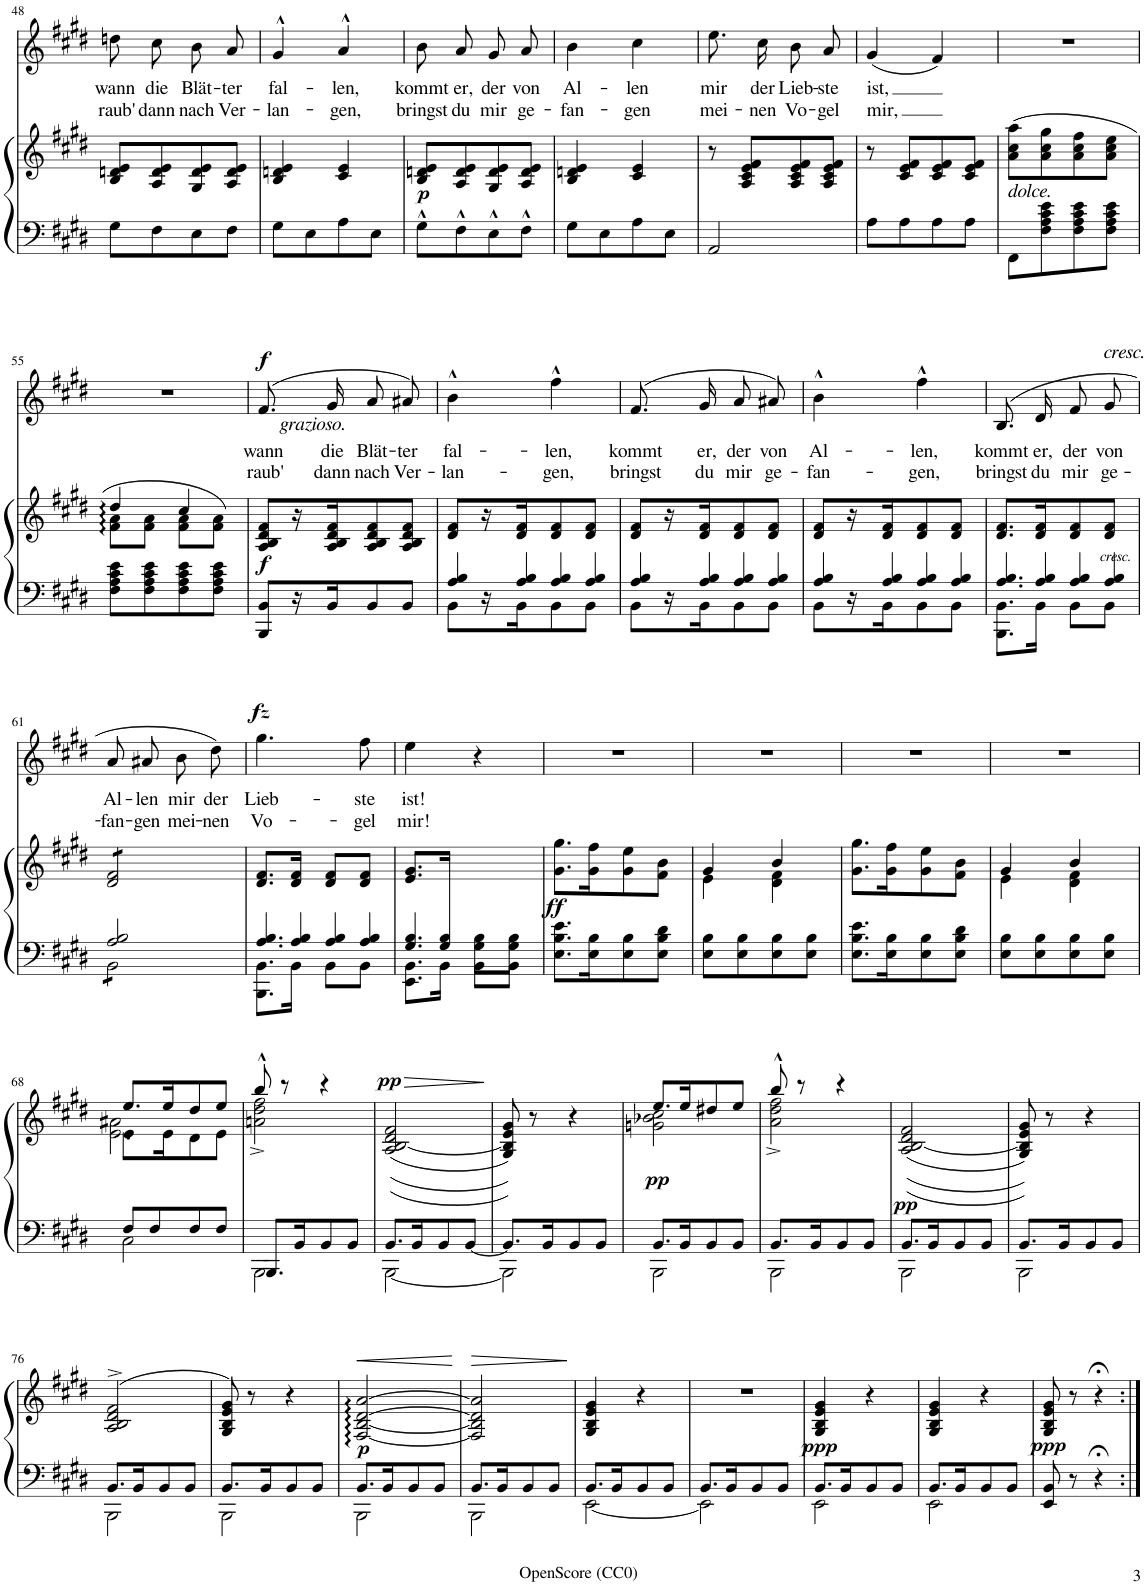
**kern	**kern	**dynam	**kern	**text	**text	**dynam
*part2	*part2	*part2	*part1	*part1	*part1	*part1
*staff3	*staff2	*staff2/3	*staff1	*staff1	*staff1	*staff1
*I"Pianoforte	*	*	*I"Singstimme Voice	*	*	*
*I'Pno	*	*	*	*	*	*
!!LO:PB:g=z
*clefF4	*clefG2	*	*clefG2	*	*	*
*k[f#c#g#d#]	*k[f#c#g#d#]	*	*k[f#c#g#d#]	*	*	*
*M2/4	*M2/4	*	*M2/4	*	*	*
=48	=48	=48	=48	=48	=48	=48
!	!	!	!	!LO:LY:b	!LO:LY:b	!
8G#\L	8B/ 8dn/ 8e/L	.	8ddn\L	wann	raub'	.
!	!	!	!	!LO:LY:b	!LO:LY:b	!
8F#\	8A/ 8d/ 8e/	.	8cc#\J	die	dann	.
!	!	!	!	!LO:LY:b	!LO:LY:b	!
8E\	8G#/ 8d/ 8e/	.	8b/L	Blät-	nach	.
!	!	!	!	!LO:LY:b	!LO:LY:b	!
8F#\J	8A/ 8d/ 8e/J	.	8a/J	-ter	Ver-	.
=49	=49	=49	=49	=49	=49	=49
!	!	!	!	!LO:LY:b	!LO:LY:b	!
8G#\L	4B/ 4dn/ 4e/	.	4g#^^/	fal-	-lan-	.
8E\	.	.	.	.	.	.
!	!	!	!	!LO:LY:b	!LO:LY:b	!
8A\	4c#/ 4e/	.	4a^^/	-len,	-gen,	.
8E\J	.	.	.	.	.	.
=50	=50	=50	=50	=50	=50	=50
!	!	!LO:DY:b	!	!LO:LY:b	!LO:LY:b	!
8G#^^\L	8B/ 8dn/ 8e/L	p	8b/L	kommt	bringst	.
!	!	!	!	!LO:LY:b	!LO:LY:b	!
8F#^^\	8A/ 8d/ 8e/	.	8a/J	er,	du	.
!	!	!	!	!LO:LY:b	!LO:LY:b	!
8E^^\	8G#/ 8d/ 8e/	.	8g#/L	der	mir	.
!	!	!	!	!LO:LY:b	!LO:LY:b	!
8F#^^\J	8A/ 8d/ 8e/J	.	8a/J	von	ge-	.
=51	=51	=51	=51	=51	=51	=51
!	!	!	!	!LO:LY:b	!LO:LY:b	!
8G#\L	4B/ 4dn/ 4e/	.	4b\	Al-	-fan-	.
8E\	.	.	.	.	.	.
!	!	!	!	!LO:LY:b	!LO:LY:b	!
8A\	4c#/ 4e/	.	4cc#\	-len	-gen	.
8E\J	.	.	.	.	.	.
=52	=52	=52	=52	=52	=52	=52
!	!	!	!	!LO:LY:b	!LO:LY:b	!
2AA/	8r	.	8.ee\L	mir	mei-	.
.	8A/ 8c#/ 8e/ 8f#/L	.	.	.	.	.
!	!	!	!	!LO:LY:b	!LO:LY:b	!
.	.	.	16cc#\Jk	der	-nen	.
!	!	!	!	!LO:LY:b	!LO:LY:b	!
.	8A/ 8c#/ 8e/ 8f#/	.	8b/L	Lieb-	Vo-	.
!	!	!	!	!LO:LY:b	!LO:LY:b	!
.	8A/ 8c#/ 8e/ 8f#/J	.	8a/J	-ste	-gel	.
=53	=53	=53	=53	=53	=53	=53
!	!	!	!	!LO:LY:b	!LO:LY:b	!
8A\L	8r	.	(4g#/	ist,	mir,	.
8A\	8c#/ 8e/ 8f#/L	.	.	.	.	.
8A\	8c#/ 8e/ 8f#/	.	4f#/)	.	.	.
8A\J	8c#/ 8e/ 8f#/J	.	.	.	.	.
=54	=54	=54	=54	=54	=54	=54
!	!LO:TX:b:i:t=dolce.	!	!	!	!	!
8FF#\L	(8a\ 8cc#\ 8aa\L	.	2r	.	.	.
8F#\ 8A\ 8c#\ 8e\	8a\ 8cc#\ 8gg#\	.	.	.	.	.
8F#\ 8A\ 8c#\ 8e\	8a\ 8cc#\ 8ff#\	.	.	.	.	.
8F#\ 8A\ 8c#\ 8e\J	8a\ 8cc#\ 8ee\J	.	.	.	.	.
!!LO:LB:g=z
=55	=55	=55	=55	=55	=55	=55
*	*^	*	*	*	*	*
8F#\ 8A\ 8c#\ 8e\L	8f#\ 8a\L	4dd#/	.	2r	.	.	.
8F#\ 8A\ 8c#\ 8e\	8f#\ 8a\J	.	.	.	.	.	.
8F#\ 8A\ 8c#\ 8e\	8f#\ 8a\L	4cc#/	.	.	.	.	.
8F#\ 8A\ 8c#\ 8e\J	8f#\ 8a\J)	.	.	.	.	.	.
*	*v	*v	*	*	*	*	*
=56	=56	=56	=56	=56	=56	=56
!	!	!	!LO:TX:b:i:t=grazioso.	!	!	!
!	!	!LO:DY:b	!	!LO:LY:b	!LO:LY:b	!LO:DY:a
8BBB/ 8BB/L	8A/ 8B/ 8d#/ 8f#/L	f	(>8.f#/L	wann	raub'	f
16r	16r	.	.	.	.	.
!	!	!	!	!LO:LY:b	!LO:LY:b	!
16BB/J	16A/ 16B/ 16d#/ 16f#/J	.	16g#/Jk	die	dann	.
!	!	!	!	!LO:LY:b	!LO:LY:b	!
8BB/	8A/ 8B/ 8d#/ 8f#/	.	8a/L	Blät-	nach	.
!	!	!	!	!LO:LY:b	!LO:LY:b	!
8BB/J	8A/ 8B/ 8d#/ 8f#/J	.	8a#X/J)	-ter	Ver-	.
=57	=57	=57	=57	=57	=57	=57
*^	*	*	*	*	*	*
!	!	!	!	!	!LO:LY:b	!LO:LY:b	!
8BB\L	8A/ 8B/	8d#/ 8f#/L	.	4b^^\	fal-	-lan-	.
16r	16ryy	16r	.	.	.	.	.
16BB\J	16A/ 16B/	16d#/ 16f#/J	.	.	.	.	.
!	!	!	!	!	!LO:LY:b	!LO:LY:b	!
8BB\	8A/ 8B/	8d#/ 8f#/	.	4ff#^^\	-len,	-gen,	.
8BB\J	8A/ 8B/	8d#/ 8f#/J	.	.	.	.	.
=58	=58	=58	=58	=58	=58	=58	=58
!	!	!	!	!	!LO:LY:b	!LO:LY:b	!
8BB\L	8A/ 8B/	8d#/ 8f#/L	.	(>8.f#/L	kommt	bringst	.
16r	16ryy	16r	.	.	.	.	.
!	!	!	!	!	!LO:LY:b	!LO:LY:b	!
16BB\J	16A/ 16B/	16d#/ 16f#/J	.	16g#/Jk	er,	du	.
!	!	!	!	!	!LO:LY:b	!LO:LY:b	!
8BB\	8A/ 8B/	8d#/ 8f#/	.	8a/L	der	mir	.
!	!	!	!	!	!LO:LY:b	!LO:LY:b	!
8BB\J	8A/ 8B/	8d#/ 8f#/J	.	8a#X/J)	von	ge-	.
=59	=59	=59	=59	=59	=59	=59	=59
!	!	!	!	!	!LO:LY:b	!LO:LY:b	!
8BB\L	8A/ 8B/	8d#/ 8f#/L	.	4b^^\	Al-	-fan-	.
16r	16ryy	16r	.	.	.	.	.
16BB\J	16A/ 16B/	16d#/ 16f#/J	.	.	.	.	.
!	!	!	!	!	!LO:LY:b	!LO:LY:b	!
8BB\	8A/ 8B/	8d#/ 8f#/	.	4ff#^^\	-len,	-gen,	.
8BB\J	8A/ 8B/	8d#/ 8f#/J	.	.	.	.	.
=60	=60	=60	=60	=60	=60	=60	=60
!	!	!	!	!	!LO:LY:b	!LO:LY:b	!
8.BBB\ 8.BB\L	8.A/ 8.B/	8.d#/ 8.f#/L	.	(>8.B/L	kommt	bringst	.
!	!	!	!	!	!LO:LY:b	!LO:LY:b	!
16BB\Jk	16A/ 16B/	16d#/ 16f#/K	.	16d#/Jk	er,	du	.
!	!	!	!	!	!LO:LY:b	!LO:LY:b	!
8BB\L	8A/ 8B/	8d#/ 8f#/	.	8f#/L	der	mir	.
!	!	!	!	!LO:TX:a:i:t=cresc.	!	!	!
!	!	!LO:TX:b:i:t=cresc.	!	!	!	!	!
!	!	!	!	!	!LO:LY:b	!LO:LY:b	!
8BB\J	8A/ 8B/	8d#/ 8f#/J	.	8g#/J	von	ge-	.
!!LO:LB:g=z
=61	=61	=61	=61	=61	=61	=61	=61
!	!	!	!	!	!LO:LY:b	!LO:LY:b	!
*tremolo	*	*	*	*	*	*	*
*	*	*tremolo	*	*	*	*	*
8A/ 8B/L	8BB\L	8d#/ 8f#/L	.	8a/L	Al-	-fan-	.
!	!	!	!	!	!LO:LY:b	!LO:LY:b	!
8A/ 8B/	8BB\	8d#/ 8f#/	.	8a#X/J	-len	-gen	.
!	!	!	!	!	!LO:LY:b	!LO:LY:b	!
8A/ 8B/	8BB\	8d#/ 8f#/	.	8b\L	mir	mei-	.
!	!	!	!	!	!LO:LY:b	!LO:LY:b	!
8A/ 8B/J	8BB\J	8d#/ 8f#/J	.	8dd#\J)	der	-nen	.
*	*	*Xtremolo	*	*	*	*	*
*Xtremolo	*	*	*	*	*	*	*
=62	=62	=62	=62	=62	=62	=62	=62
!	!	!	!	!	!LO:LY:b	!LO:LY:b	!LO:DY:a
8.BBB\ 8.BB\L	8.A/ 8.B/	8.d#/ 8.f#/L	.	4.gg#\	Lieb-	Vo-	fz
16BB\Jk	16A/ 16B/	16d#/ 16f#/Jk	.	.	.	.	.
8BB\L	8A/ 8B/	8d#/ 8f#/L	.	.	.	.	.
!	!	!	!	!	!LO:LY:b	!LO:LY:b	!
8BB\J	8A/ 8B/	8d#/ 8f#/J	.	8ff#\	-ste	-gel	.
=63	=63	=63	=63	=63	=63	=63	=63
*	*^	*	*	*	*	*	*
!	!	!	!	!	!	!LO:LY:b	!LO:LY:b	!
8.ryy	8.EE\ 8.BB\L	8.G#/ 8.B/	8.e/ 8.g#/L	.	4ee\	ist!	mir!	.
16G#/ 16B/Jk	16BB\Jk	16ryy	16ryy	.	.	.	.	.
4ryy	8BB\L	8G#\ 8B\L	4ryy	.	4r	.	.	.
.	8BB\J	8G#\ 8B\J	.	.	.	.	.	.
=64	=64	=64	=64	=64	=64	=64	=64	=64
!	!	!	!	!LO:DY:b	!	!	!	!
*v	*v	*v	*	*	*	*	*	*
8.E\ 8.B\ 8.e\L	8.g#\ 8.gg#\L	ff	2r	.	.	.
16E\ 16B\K	16g#\ 16ff#\K	.	.	.	.	.
8E\ 8B\	8g#\ 8ee\	.	.	.	.	.
8E\ 8B\ 8d#\J	8f#\ 8b\J	.	.	.	.	.
=65	=65	=65	=65	=65	=65	=65
*	*^	*	*	*	*	*
8E\ 8B\L	4g#/	4e\	.	2r	.	.	.
8E\ 8B\	.	.	.	.	.	.	.
8E\ 8B\	4b/	4d#\ 4f#\	.	.	.	.	.
8E\ 8B\J	.	.	.	.	.	.	.
*	*v	*v	*	*	*	*	*
=66	=66	=66	=66	=66	=66	=66
8.E\ 8.B\ 8.e\L	8.g#\ 8.gg#\L	.	2r	.	.	.
16E\ 16B\K	16g#\ 16ff#\K	.	.	.	.	.
8E\ 8B\	8g#\ 8ee\	.	.	.	.	.
8E\ 8B\ 8d#\J	8f#\ 8b\J	.	.	.	.	.
=67	=67	=67	=67	=67	=67	=67
*	*^	*	*	*	*	*
8E\ 8B\L	4g#/	4e\	.	2r	.	.	.
8E\ 8B\	.	.	.	.	.	.	.
8E\ 8B\	4b/	4d#\ 4f#\	.	.	.	.	.
8E\ 8B\J	.	.	.	.	.	.	.
!!LO:LB:g=z
=68	=68	=68	=68	=68	=68	=68	=68
*^	*	*^	*	*	*	*	*
8F#/L	2C#\	8.ee/L	8.e\L	2e\ 2a#X\	.	2r	.	.	.
8F#/	.	.	.	.	.	.	.	.	.
.	.	16ee/K	16e\K	.	.	.	.	.	.
8F#/	.	8dd#/	8d#\	.	.	.	.	.	.
8F#/J	.	8ee/J	8e\J	.	.	.	.	.	.
*	*	*	*v	*v	*	*	*	*	*
=69	=69	=69	=69	=69	=69	=69	=69	=69
8.BBB/L	2BBB\	8bb^^/	2an\^ 2dd#\^ 2ff#\^	.	2r	.	.	.
.	.	8r	.	.	.	.	.	.
16BB/K	.	.	.	.	.	.	.	.
8BB/	.	4r	.	.	.	.	.	.
8BB/J	.	.	.	.	.	.	.	.
*	*	*v	*v	*	*	*	*	*
=70	=70	=70	=70	=70	=70	=70	=70
!	!	!	!LO:HP:b	!	!	!	!
!	!	!	!LO:DY:n=1:a	!	!	!	!
8.BB/L	[2BBB\	(<((2A/ [<2B/ 2d#/ 2f#/	> pp	2r	.	.	.
16BB/K	.	.	.	.	.	.	.
8BB/	.	.	.	.	.	.	.
[<8BB/J	.	.	.	.	.	.	.
*v	*v	*	*	*	*	*	*
.	.	]	.	.	.	.
=71	=71	=71	=71	=71	=71	=71
*^	*	*	*	*	*	*
8.BB/L]	2BBB\]	8G#/ 8B/] 8e/ 8g#/)))	.	2r	.	.	.
.	.	8r	.	.	.	.	.
16BB/K	.	.	.	.	.	.	.
8BB/	.	4r	.	.	.	.	.
8BB/J	.	.	.	.	.	.	.
=72	=72	=72	=72	=72	=72	=72	=72
*	*	*^	*	*	*	*	*
!	!	!	!	!LO:DY:b	!	!	!	!
8.BB/L	2BBB\	8.ee/L	2gn\ 2b-X\ 2cc#\	pp	2r	.	.	.
16BB/K	.	16ee/K	.	.	.	.	.	.
8BB/	.	8dd#X/	.	.	.	.	.	.
8BB/J	.	8ee/J	.	.	.	.	.	.
=73	=73	=73	=73	=73	=73	=73	=73	=73
8.BB/L	2BBB\	8bb^^/	2a\^ 2dd#\^ 2ff#\^	.	2r	.	.	.
.	.	8r	.	.	.	.	.	.
16BB/K	.	.	.	.	.	.	.	.
8BB/	.	4r	.	.	.	.	.	.
8BB/J	.	.	.	.	.	.	.	.
*	*	*v	*v	*	*	*	*	*
=74	=74	=74	=74	=74	=74	=74	=74
!	!	!	!LO:DY:b	!	!	!	!
8.BB/L	2BBB\	(<((2A/ [<2B/ 2d#/ 2f#/	pp	2r	.	.	.
16BB/K	.	.	.	.	.	.	.
8BB/	.	.	.	.	.	.	.
8BB/J	.	.	.	.	.	.	.
=75	=75	=75	=75	=75	=75	=75	=75
8.BB/L	2BBB\	8G#/ 8B/] 8e/ 8g#/)))	.	2r	.	.	.
.	.	8r	.	.	.	.	.
16BB/K	.	.	.	.	.	.	.
8BB/	.	4r	.	.	.	.	.
8BB/J	.	.	.	.	.	.	.
!!LO:LB:g=z
=76	=76	=76	=76	=76	=76	=76	=76
8.BB/L	2BBB\	(>2A/^> 2B/^> 2d#/^> 2f#/^>	.	2r	.	.	.
16BB/K	.	.	.	.	.	.	.
8BB/	.	.	.	.	.	.	.
8BB/J	.	.	.	.	.	.	.
=77	=77	=77	=77	=77	=77	=77	=77
8.BB/L	2BBB\	8G#/ 8B/ 8e/ 8g#/)	.	2r	.	.	.
.	.	8r	.	.	.	.	.
16BB/K	.	.	.	.	.	.	.
8BB/	.	4r	.	.	.	.	.
8BB/J	.	.	.	.	.	.	.
=78	=78	=78	=78	=78	=78	=78	=78
!	!	!	!LO:HP:b	!	!	!	!
!	!	!	!LO:DY:n=1:b	!	!	!	!
8.BB/L	2BBB\	[2F#/ [2B/ [>2d#/ [2a/	< p	2r	.	.	.
16BB/K	.	.	.	.	.	.	.
8BB/	.	.	.	.	.	.	.
8BB/J	.	.	.	.	.	.	.
*v	*v	*	*	*	*	*	*
.	.	[	.	.	.	.
=79	=79	=79	=79	=79	=79	=79
*^	*	*	*	*	*	*
!	!	!	!LO:HP:b	!	!	!	!
8.BB/L	2BBB\	2F#/] 2B/] 2d#/] 2a/]	>	2r	.	.	.
16BB/K	.	.	.	.	.	.	.
8BB/	.	.	.	.	.	.	.
8BB/J	.	.	.	.	.	.	.
*v	*v	*	*	*	*	*	*
.	.	]	.	.	.	.
=80	=80	=80	=80	=80	=80	=80
*^	*	*	*	*	*	*
8.BB/L	[2EE\	4G#/ 4B/ 4e/ 4g#/	.	2r	.	.	.
16BB/K	.	.	.	.	.	.	.
8BB/	.	4r	.	.	.	.	.
8BB/J	.	.	.	.	.	.	.
=81	=81	=81	=81	=81	=81	=81	=81
8.BB/L	2EE\]	2r	.	2r	.	.	.
16BB/K	.	.	.	.	.	.	.
8BB/	.	.	.	.	.	.	.
8BB/J	.	.	.	.	.	.	.
=82	=82	=82	=82	=82	=82	=82	=82
!	!	!	!LO:DY:b	!	!	!	!
8.BB/L	2EE\	4G#/ 4B/ 4e/ 4g#/	ppp	2r	.	.	.
16BB/K	.	.	.	.	.	.	.
8BB/	.	4r	.	.	.	.	.
8BB/J	.	.	.	.	.	.	.
=83	=83	=83	=83	=83	=83	=83	=83
8.BB/L	2EE\	4G#/ 4B/ 4e/ 4g#/	.	2r	.	.	.
16BB/K	.	.	.	.	.	.	.
8BB/	.	4r	.	.	.	.	.
8BB/J	.	.	.	.	.	.	.
*v	*v	*	*	*	*	*	*
=84	=84	=84	=84	=84	=84	=84
!	!	!LO:DY:b	!	!	!	!
8EE/ 8BB/	8G#/ 8B/ 8e/ 8g#/	ppp	8ryy	.	.	.
8r	8r	.	8r	.	.	.
4r;<	4r;<	.	4r;<	.	.	.
=:|!	=:|!	=:|!	=:|!	=:|!	=:|!	=:|!
*-	*-	*-	*-	*-	*-	*-
